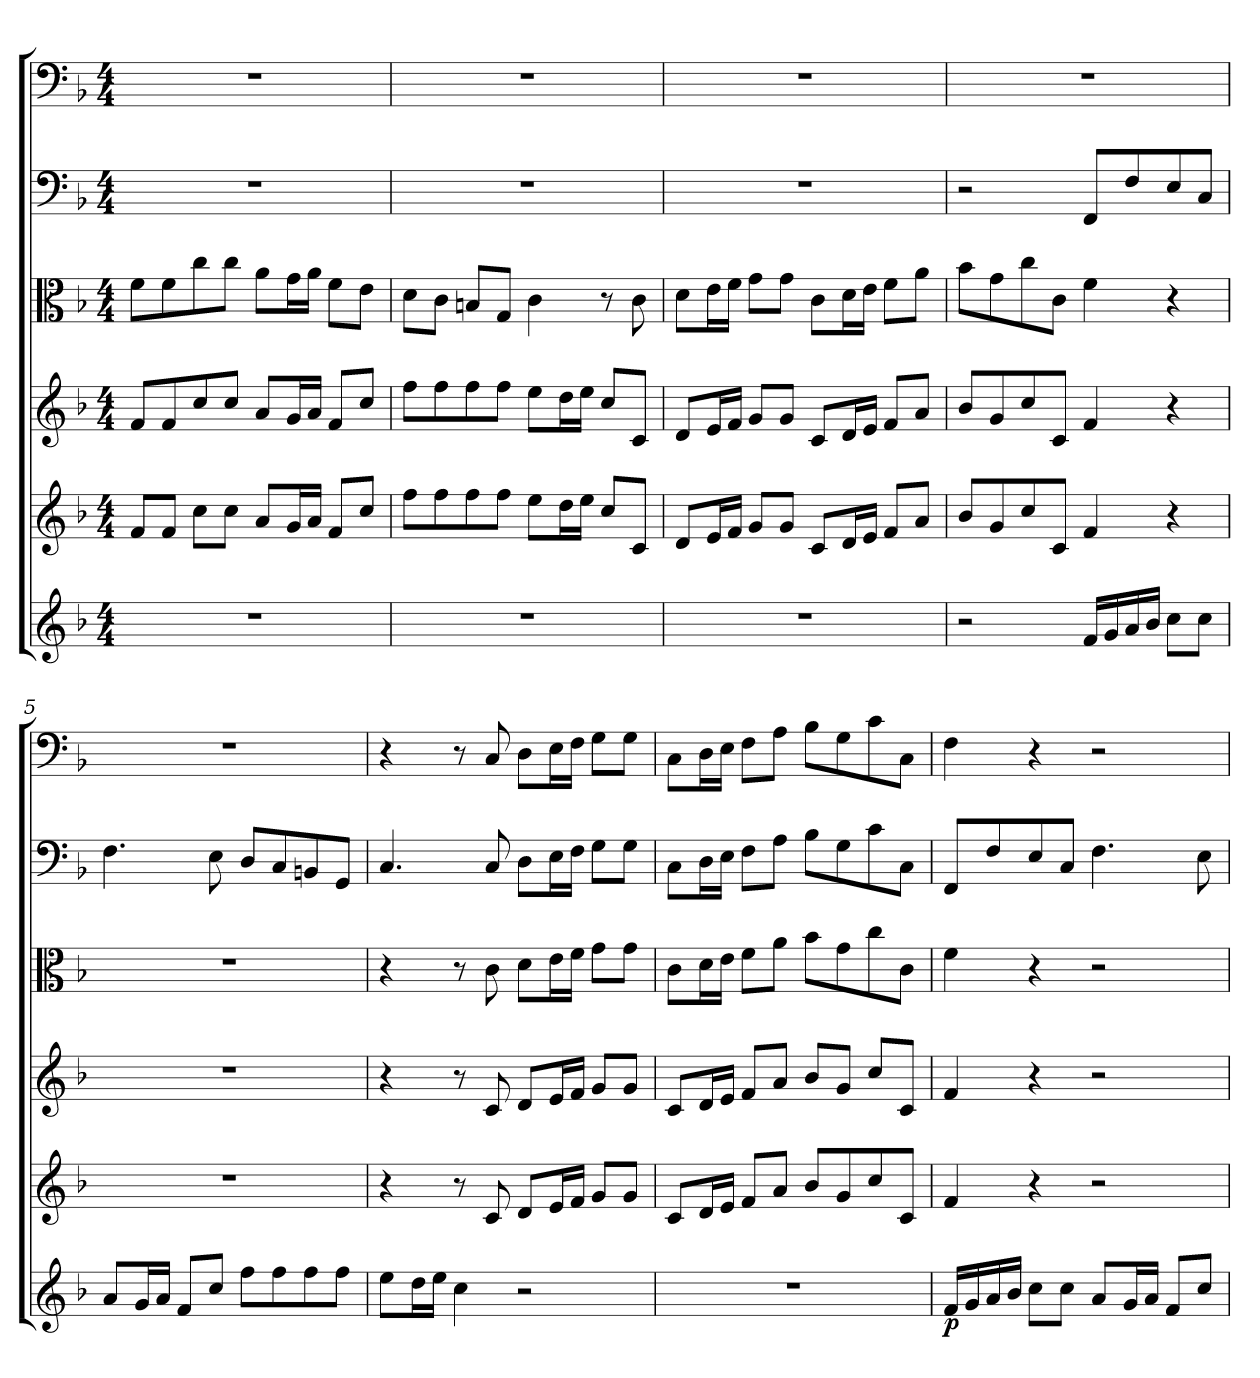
**kern	**dynam	**kern	**kern	**kern	**kern	**kern
*part6	*part6	*part5	*part4	*part3	*part2	*part1
*staff6	*staff6	*staff5	*staff4	*staff3	*staff2	*staff1
*clefG2	*	*clefG2	*clefG2	*clefC3	*clefF4	*clefF4
*k[b-]	*	*k[b-]	*k[b-]	*k[b-]	*k[b-]	*k[b-]
*F:	*	*F:	*F:	*F:	*F:	*F:
*M4/4	*	*M4/4	*M4/4	*M4/4	*M4/4	*M4/4
=1	=1	=1	=1	=1	=1	=1
1r	.	8f/L	8f/L	8f\L	1r	1r
.	.	8f/J	8f/	8f\	.	.
.	.	8cc\L	8cc/	8cc\	.	.
.	.	8cc\J	8cc/J	8cc\J	.	.
.	.	8a/L	8a/L	8a\L	.	.
.	.	16g/L	16g/L	16g\L	.	.
.	.	16a/JJ	16a/JJ	16a\JJ	.	.
.	.	8f/L	8f/L	8f\L	.	.
.	.	8cc/J	8cc/J	8e\J	.	.
=2	=2	=2	=2	=2	=2	=2
1r	.	8ff\L	8ff\L	8d\L	1r	1r
.	.	8ff\	8ff\	8c\J	.	.
.	.	8ff\	8ff\	8Bn/L	.	.
.	.	8ff\J	8ff\J	8G/J	.	.
.	.	8ee\L	8ee\L	4c\	.	.
.	.	16dd\L	16dd\L	.	.	.
.	.	16ee\JJ	16ee\JJ	.	.	.
.	.	8cc/L	8cc/L	8r	.	.
.	.	8c/J	8c/J	8c\	.	.
=3	=3	=3	=3	=3	=3	=3
1r	.	8d/L	8d/L	8d\L	1r	1r
.	.	16e/L	16e/L	16e\L	.	.
.	.	16f/JJ	16f/JJ	16f\JJ	.	.
.	.	8g/L	8g/L	8g\L	.	.
.	.	8g/J	8g/J	8g\J	.	.
.	.	8c/L	8c/L	8c\L	.	.
.	.	16d/L	16d/L	16d\L	.	.
.	.	16e/JJ	16e/JJ	16e\JJ	.	.
.	.	8f/L	8f/L	8f\L	.	.
.	.	8a/J	8a/J	8a\J	.	.
=4	=4	=4	=4	=4	=4	=4
2r	.	8b-/L	8b-/L	8b-\L	2r	1r
.	.	8g/	8g/	8g\	.	.
.	.	8cc/	8cc/	8cc\	.	.
.	.	8c/J	8c/J	8c\J	.	.
16f/LL	.	4f/	4f/	4f\	8FF/L	.
16g/	.	.	.	.	.	.
16a/	.	.	.	.	8F/	.
16b-/JJ	.	.	.	.	.	.
8cc\L	.	4r	4r	4r	8E/	.
8cc\J	.	.	.	.	8C/J	.
=5	=5	=5	=5	=5	=5	=5
8a/L	.	1r	1r	1r	4.F\	1r
16g/L	.	.	.	.	.	.
16a/JJ	.	.	.	.	.	.
8f/L	.	.	.	.	.	.
8cc/J	.	.	.	.	8E\	.
8ff\L	.	.	.	.	8D/L	.
8ff\	.	.	.	.	8C/	.
8ff\	.	.	.	.	8BBn/	.
8ff\J	.	.	.	.	8GG/J	.
=6	=6	=6	=6	=6	=6	=6
8ee\L	.	4r	4r	4r	4.C/	4r
16dd\L	.	.	.	.	.	.
16ee\JJ	.	.	.	.	.	.
4cc\	.	8r	8r	8r	.	8r
.	.	8c/	8c/	8c\	8C/	8C/
2r	.	8d/L	8d/L	8d\L	8D\L	8D\L
.	.	16e/L	16e/L	16e\L	16E\L	16E\L
.	.	16f/JJ	16f/JJ	16f\JJ	16F\JJ	16F\JJ
.	.	8g/L	8g/L	8g\L	8G\L	8G\L
.	.	8g/J	8g/J	8g\J	8G\J	8G\J
=7	=7	=7	=7	=7	=7	=7
1r	.	8c/L	8c/L	8c\L	8C\L	8C\L
.	.	16d/L	16d/L	16d\L	16D\L	16D\L
.	.	16e/JJ	16e/JJ	16e\JJ	16E\JJ	16E\JJ
.	.	8f/L	8f/L	8f\L	8F\L	8F\L
.	.	8a/J	8a/J	8a\J	8A\J	8A\J
.	.	8b-/L	8b-/L	8b-\L	8B-\L	8B-\L
.	.	8g/	8g/J	8g\	8G\	8G\
.	.	8cc/	8cc/L	8cc\	8c\	8c\
.	.	8c/J	8c/J	8c\J	8C\J	8C\J
=8	=8	=8	=8	=8	=8	=8
16f/LL	p	4f/	4f/	4f\	8FF/L	4F\
16g/	.	.	.	.	.	.
16a/	.	.	.	.	8F/	.
16b-/JJ	.	.	.	.	.	.
8cc\L	.	4r	4r	4r	8E/	4r
8cc\J	.	.	.	.	8C/J	.
8a/L	.	2r	2r	2r	4.F\	2r
16g/L	.	.	.	.	.	.
16a/JJ	.	.	.	.	.	.
8f/L	.	.	.	.	.	.
8cc/J	.	.	.	.	8E\	.
=	=	=	=	=	=	=
*-	*-	*-	*-	*-	*-	*-
